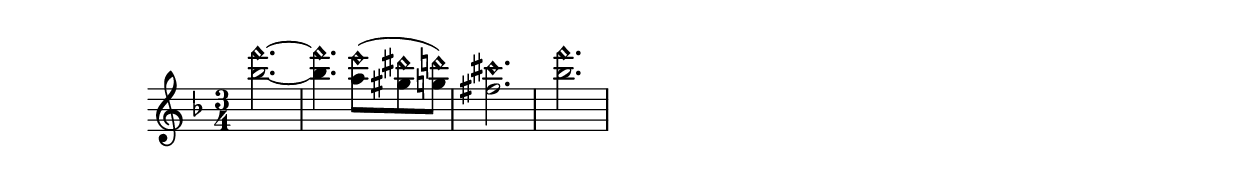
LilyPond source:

\version "2.11.61"

\header {
  lsrtags = "unfretted-strings,tweaks-and-overrides"
  texidoc = "Artificial harmonics using @code{\\harmonic} do not show
dots.  To override this behavior, set the context property
@code{harmonicDots}."
  doctitle = "Dotted harmonics"
}

\relative c''' {
  \time 3/4
  \key f \major
  \set harmonicDots = ##t
  <bes f'\harmonic>2. ~
  <bes f'\harmonic>4. <a e'\harmonic>8( <gis dis'\harmonic> <g d'\harmonic>)
  <fis cis'\harmonic>2.
  <bes f'\harmonic>2.
}
